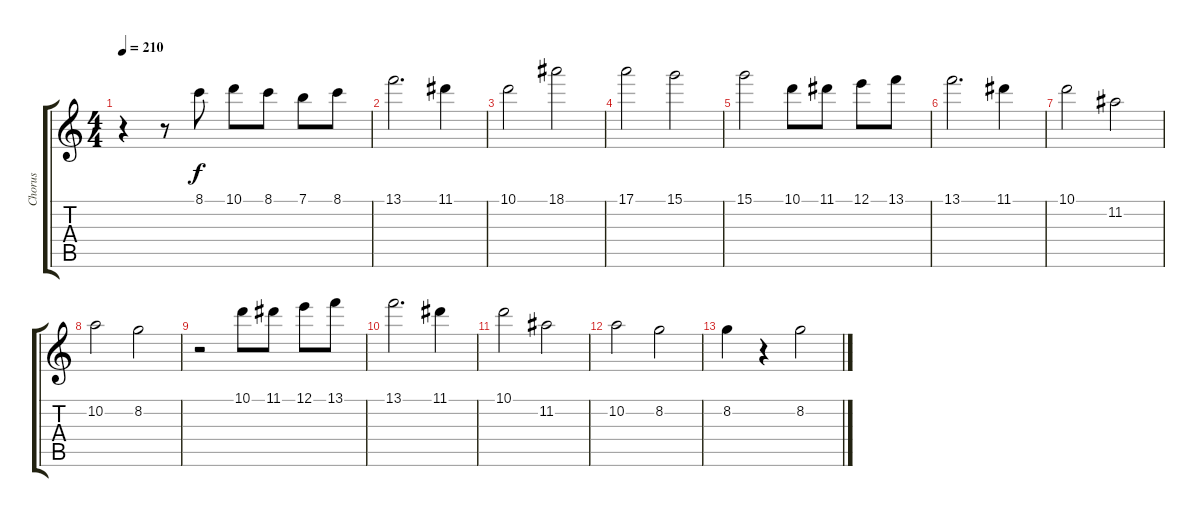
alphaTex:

\track ("Chorus" "Chorus") {instrument acousticguitarsteel}
\staff {score tabs}
\tuning (E4 B3 G3 D3 A2 E2) {hide}
\ts (4 4)
\tempo 210
\clef g2
\ks c
r.4{dy f} r.8 8.1.8 10.1.8 8.1.8 7.1.8 8.1.8 |
13.1.2{d} 11.1.4 |
10.1.2 18.1.2 |
17.1.2 15.1.2 |
15.1.2 10.1.8 11.1.8 12.1.8 13.1.8 |
13.1.2{d} 11.1.4 |
10.1.2 11.2.2 |
10.2.2 8.2.2 |
r.2 10.1.8 11.1.8 12.1.8 13.1.8 |
13.1.2{d} 11.1.4 |
10.1.2 11.2.2 |
10.2.2 8.2.2 |
8.2.4 r.4 8.2.2
